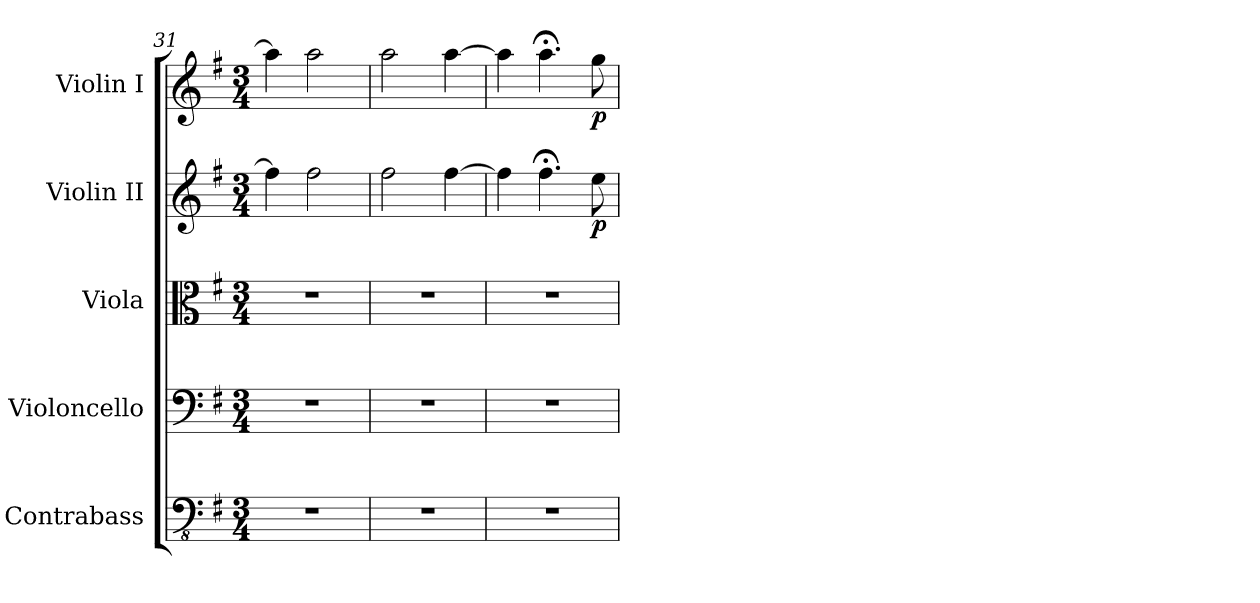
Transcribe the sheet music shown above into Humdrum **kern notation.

**kern	**kern	**kern	**kern	**dynam	**kern	**dynam
*part5	*part4	*part3	*part2	*part2	*part1	*part1
*staff5	*staff4	*staff3	*staff2	*staff2	*staff1	*staff1
*I"Contrabass	*I"Violoncello	*I"Viola	*I"Violin II	*	*I"Violin I	*
*I'Cb	*I'Vc	*I'Vla	*I'Vln	*	*I'Vln	*
*clefFv4	*clefF4	*clefC3	*clefG2	*	*clefG2	*
*ITrd7c12	*	*	*	*	*	*
*k[f#]	*k[f#]	*k[f#]	*k[f#]	*	*k[f#]	*
*M3/4	*M3/4	*M3/4	*M3/4	*	*M3/4	*
=31	=31	=31	=31	=31	=31	=31
2.r	2.r	2.r	4ff#\]	.	4aa\]	.
.	.	.	2ff#\	.	2aa\	.
=32	=32	=32	=32	=32	=32	=32
2.r	2.r	2.r	2ff#\	.	2aa\	.
.	.	.	[4ff#\	.	[4aa\	.
=33	=33	=33	=33	=33	=33	=33
2.r	2.r	2.r	4ff#\]	.	4aa\]	.
.	.	.	4.ff#;<\	.	4.aa;<\	.
!	!	!	!	!LO:DY:b	!	!LO:DY:b
.	.	.	8ee\	p	8gg\	p
=	=	=	=	=	=	=
*-	*-	*-	*-	*-	*-	*-
